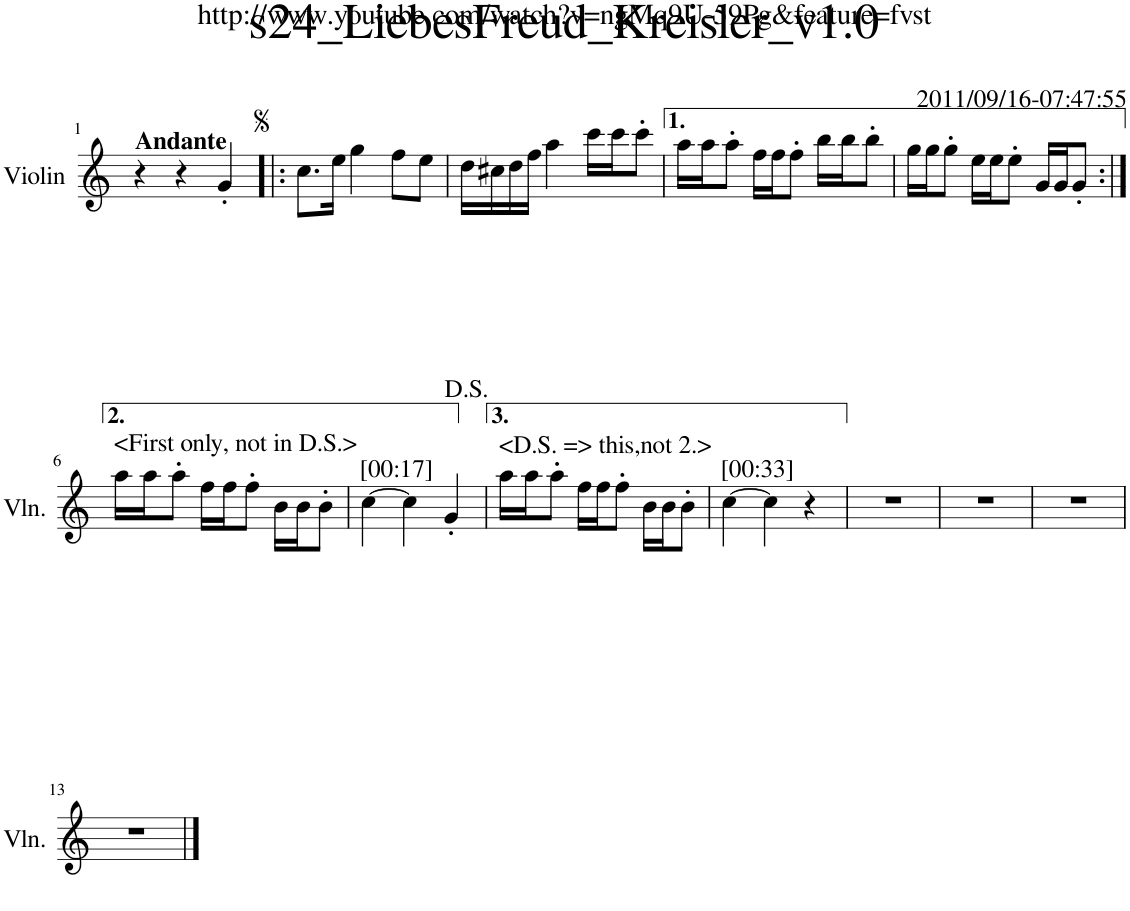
**kern	**harte
*part1	*part1
*staff1	*
*I"Violin	*
*I'Vln.	*
*clefG2	*
*k[]	*
=1	=1
!LO:TX:a:B:t=Andante	!
4r	.
4r	.
4g'/	.
=2!|:	=2!|:
8.cc\L	.
16ee\Jk	.
4gg\	.
8ff\L	.
8ee\J	.
=3	=3
16dd\LL	.
16cc#X\	.
16dd\	.
16ff\JJ	.
4aa\	.
16ccc\LL	.
16ccc\J	.
8ccc'\J	.
=4	=4
16aa\LL	.
16aa\J	.
8aa'\J	.
16ff\LL	.
16ff\J	.
8ff'\J	.
16bb\LL	.
16bb\J	.
8bb'\J	.
=5	=5
16gg\LL	.
16gg\J	.
8gg'\J	.
16ee\LL	.
16ee\J	.
8ee'\J	.
16g/LL	.
16g/J	.
8g'/J	.
!!LO:LB:g=z
=6:|!	=6:|!
!	!LO:H:kt=<First only, not in D.S.>
16aa\LL	N
16aa\J	.
8aa'\J	.
16ff\LL	.
16ff\J	.
8ff'\J	.
16b\LL	.
16b\J	.
8b'\J	.
=7	=7
!	!LO:H:kt=[00:17]
[4cc\	N
4cc\]	.
4g'/	.
=8	=8
!	!LO:H:kt=<D.S. => this,not 2.>
16aa\LL	N
16aa\J	.
8aa'\J	.
16ff\LL	.
16ff\J	.
8ff'\J	.
16b\LL	.
16b\J	.
8b'\J	.
=9	=9
!	!LO:H:kt=[00:33]
[4cc\	N
4cc\]	.
4r	.
=10	=10
1r	.
=11	=11
1r	.
=12	=12
1r	.
!!LO:LB:g=z
=13	=13
1r	.
==	==
*-	*-
